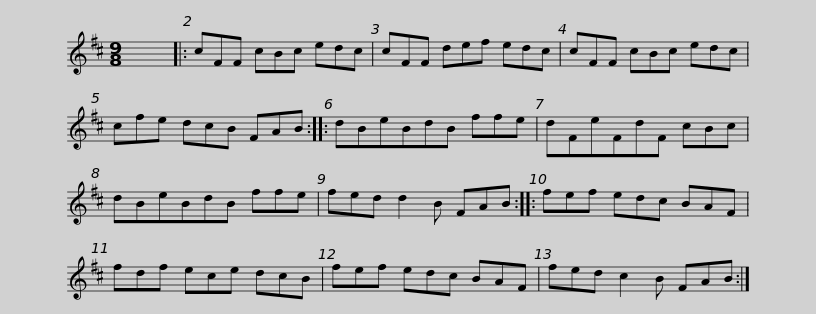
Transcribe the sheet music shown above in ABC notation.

X:1
L:1/8
M:9/8
I:linebreak $
K:Bmin
V:1 treble
V:1
 x9 |: cFF cBc edc | cFF def edc | cFF cBc edc | cfe dcB FAB ::$ %5
 dBeBdB ffe | dFeFdF cBc | dBeBdB ffe | fed d2 B FAB ::$ fef edc BAF | %10
 fdf ece dcB | fef edc BAF | fed c2 B FAB :| %13
